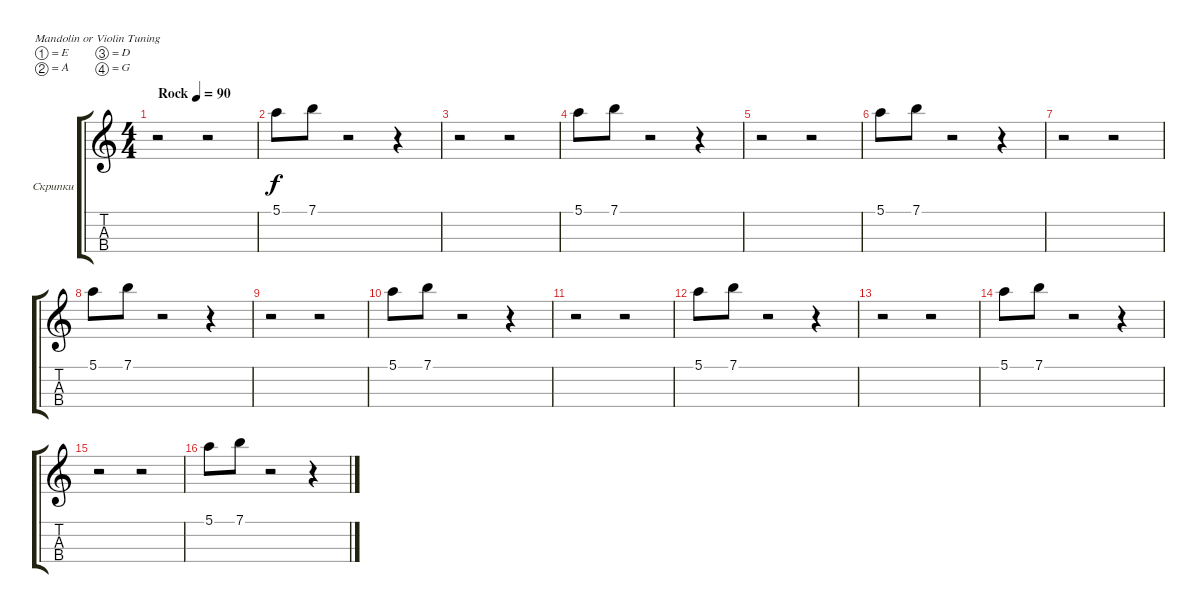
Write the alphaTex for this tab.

\defaultSystemsLayout 4
\bracketExtendMode groupsimilarinstruments
\firstSystemTrackNameOrientation horizontal
\otherSystemsTrackNameOrientation horizontal
\track ("Скрипки" "Скрипки") {instrument acousticgrandpiano}
\staff {score tabs}
\tuning (E5 A4 D4 G3)
\ts (4 4)
\tempo (90 "Rock")
\clef g2
\scale
0.487395
\ks c
r.2{dy f instrument acousticgrandpiano} r.2 |
\scale
0.256303 5.1.8 7.1.8 r.2 r.4 |
\scale
0.256303 r.2 r.2 |
\scale
0.333333 5.1.8 7.1.8 r.2 r.4 |
\scale
0.333333 r.2 r.2 |
\scale
0.333333 5.1.8 7.1.8 r.2 r.4 |
\scale
0.333333 r.2 r.2 |
\scale
0.333333 5.1.8 7.1.8 r.2 r.4 |
\scale
0.333333 r.2 r.2 |
\scale
0.333333 5.1.8 7.1.8 r.2 r.4 |
\scale
0.333333 r.2 r.2 |
\scale
0.333333 5.1.8 7.1.8 r.2 r.4 |
\scale
0.333333 r.2 r.2 |
\scale
0.333333 5.1.8 7.1.8 r.2 r.4 |
\scale
0.333333 r.2 r.2 |
\scale
0.333333 5.1.8 7.1.8 r.2 r.4
